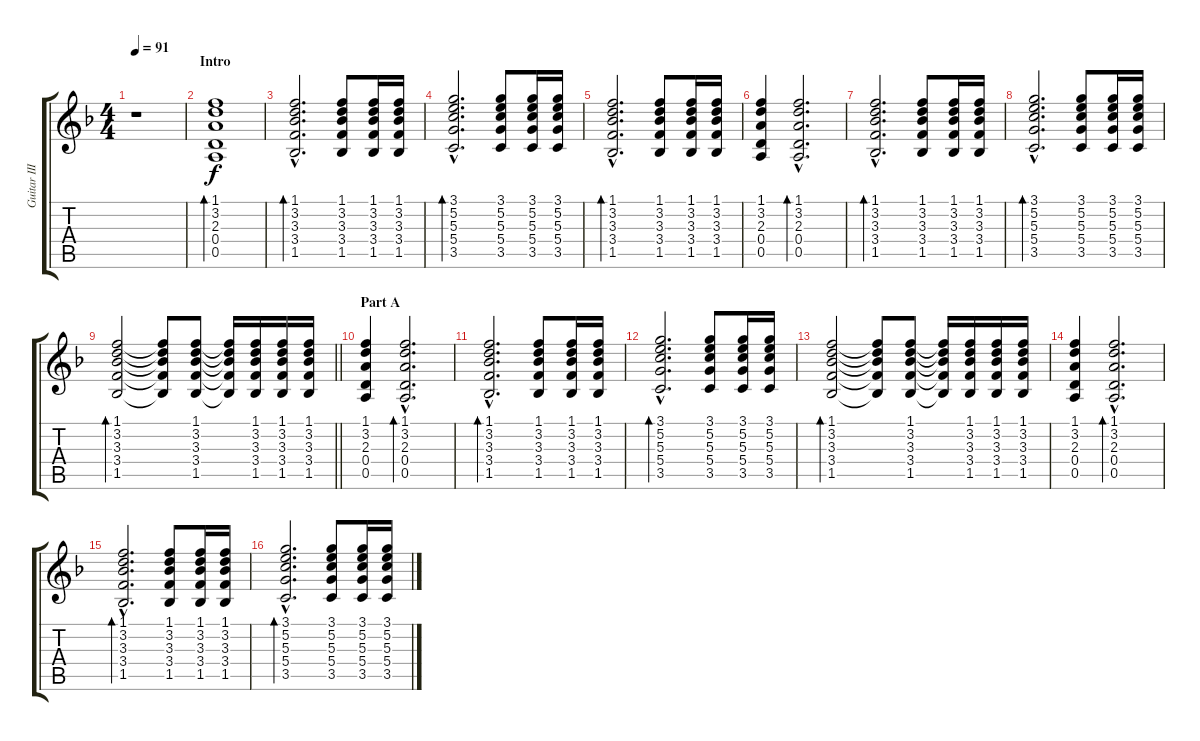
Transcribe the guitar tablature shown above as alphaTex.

\track ("Guitar III (Inoran)" "Guitar III") {instrument acousticguitarsteel}
\staff {score tabs}
\tuning (E4 B3 G3 D3 A2 E2) {hide}
\ts (4 4)
\tempo 91
\clef g2
\ks f
r.1{dy f instrument acousticguitarsteel} |
\section ("" "Intro")
(1.1 3.2 2.3 0.4 0.5).1{bd 120} |
(1.1{hac} 3.2{hac} 3.3{hac} 3.4{hac} 1.5{hac}).2{d bd 120} (1.1 3.2 3.3 3.4 1.5).8 (1.1 3.2 3.3 3.4 1.5).16 (1.1 3.2 3.3 3.4 1.5).16 |
(3.1{hac} 5.2{hac} 5.3{hac} 5.4{hac} 3.5{hac}).2{d bd 120} (3.1 5.2 5.3 5.4 3.5).8 (3.1 5.2 5.3 5.4 3.5).16 (3.1 5.2 5.3 5.4 3.5).16 |
(1.1{hac} 3.2{hac} 3.3{hac} 3.4{hac} 1.5{hac}).2{d bd 120} (1.1 3.2 3.3 3.4 1.5).8 (1.1 3.2 3.3 3.4 1.5).16 (1.1 3.2 3.3 3.4 1.5).16 |
(1.1 3.2 2.3 0.4 0.5).4 (1.1{hac} 3.2{hac} 2.3{hac} 0.4{hac} 0.5{hac}).2{d bd 120} |
(1.1{hac} 3.2{hac} 3.3{hac} 3.4{hac} 1.5{hac}).2{d bd 120} (1.1 3.2 3.3 3.4 1.5).8 (1.1 3.2 3.3 3.4 1.5).16 (1.1 3.2 3.3 3.4 1.5).16 |
(3.1{hac} 5.2{hac} 5.3{hac} 5.4{hac} 3.5{hac}).2{d bd 120} (3.1 5.2 5.3 5.4 3.5).8 (3.1 5.2 5.3 5.4 3.5).16 (3.1 5.2 5.3 5.4 3.5).16 |
\barLineRight lightlight
(1.1 3.2 3.3 3.4 1.5).2{bd 120} (1.1{t} 3.2{t} 3.3{t} 3.4{t} 1.5{t}).8 (1.1 3.2 3.3 3.4 1.5).8 (1.1{t} 3.2{t} 3.3{t} 3.4{t} 1.5{t}).16 (1.1 3.2 3.3 3.4 1.5).16 (1.1 3.2 3.3 3.4 1.5).16 (1.1 3.2 3.3 3.4 1.5).16 |
\section ("" "Part A")
(1.1 3.2 2.3 0.4 0.5).4 (1.1{hac} 3.2{hac} 2.3{hac} 0.4{hac} 0.5{hac}).2{d bd 120} |
(1.1{hac} 3.2{hac} 3.3{hac} 3.4{hac} 1.5{hac}).2{d bd 120} (1.1 3.2 3.3 3.4 1.5).8 (1.1 3.2 3.3 3.4 1.5).16 (1.1 3.2 3.3 3.4 1.5).16 |
(3.1{hac} 5.2{hac} 5.3{hac} 5.4{hac} 3.5{hac}).2{d bd 120} (3.1 5.2 5.3 5.4 3.5).8 (3.1 5.2 5.3 5.4 3.5).16 (3.1 5.2 5.3 5.4 3.5).16 |
(1.1 3.2 3.3 3.4 1.5).2{bd 120} (1.1{t} 3.2{t} 3.3{t} 3.4{t} 1.5{t}).8 (1.1 3.2 3.3 3.4 1.5).8 (1.1{t} 3.2{t} 3.3{t} 3.4{t} 1.5{t}).16 (1.1 3.2 3.3 3.4 1.5).16 (1.1 3.2 3.3 3.4 1.5).16 (1.1 3.2 3.3 3.4 1.5).16 |
(1.1 3.2 2.3 0.4 0.5).4 (1.1{hac} 3.2{hac} 2.3{hac} 0.4{hac} 0.5{hac}).2{d bd 120} |
(1.1{hac} 3.2{hac} 3.3{hac} 3.4{hac} 1.5{hac}).2{d bd 120} (1.1 3.2 3.3 3.4 1.5).8 (1.1 3.2 3.3 3.4 1.5).16 (1.1 3.2 3.3 3.4 1.5).16 |
(3.1{hac} 5.2{hac} 5.3{hac} 5.4{hac} 3.5{hac}).2{d bd 120} (3.1 5.2 5.3 5.4 3.5).8 (3.1 5.2 5.3 5.4 3.5).16 (3.1 5.2 5.3 5.4 3.5).16
